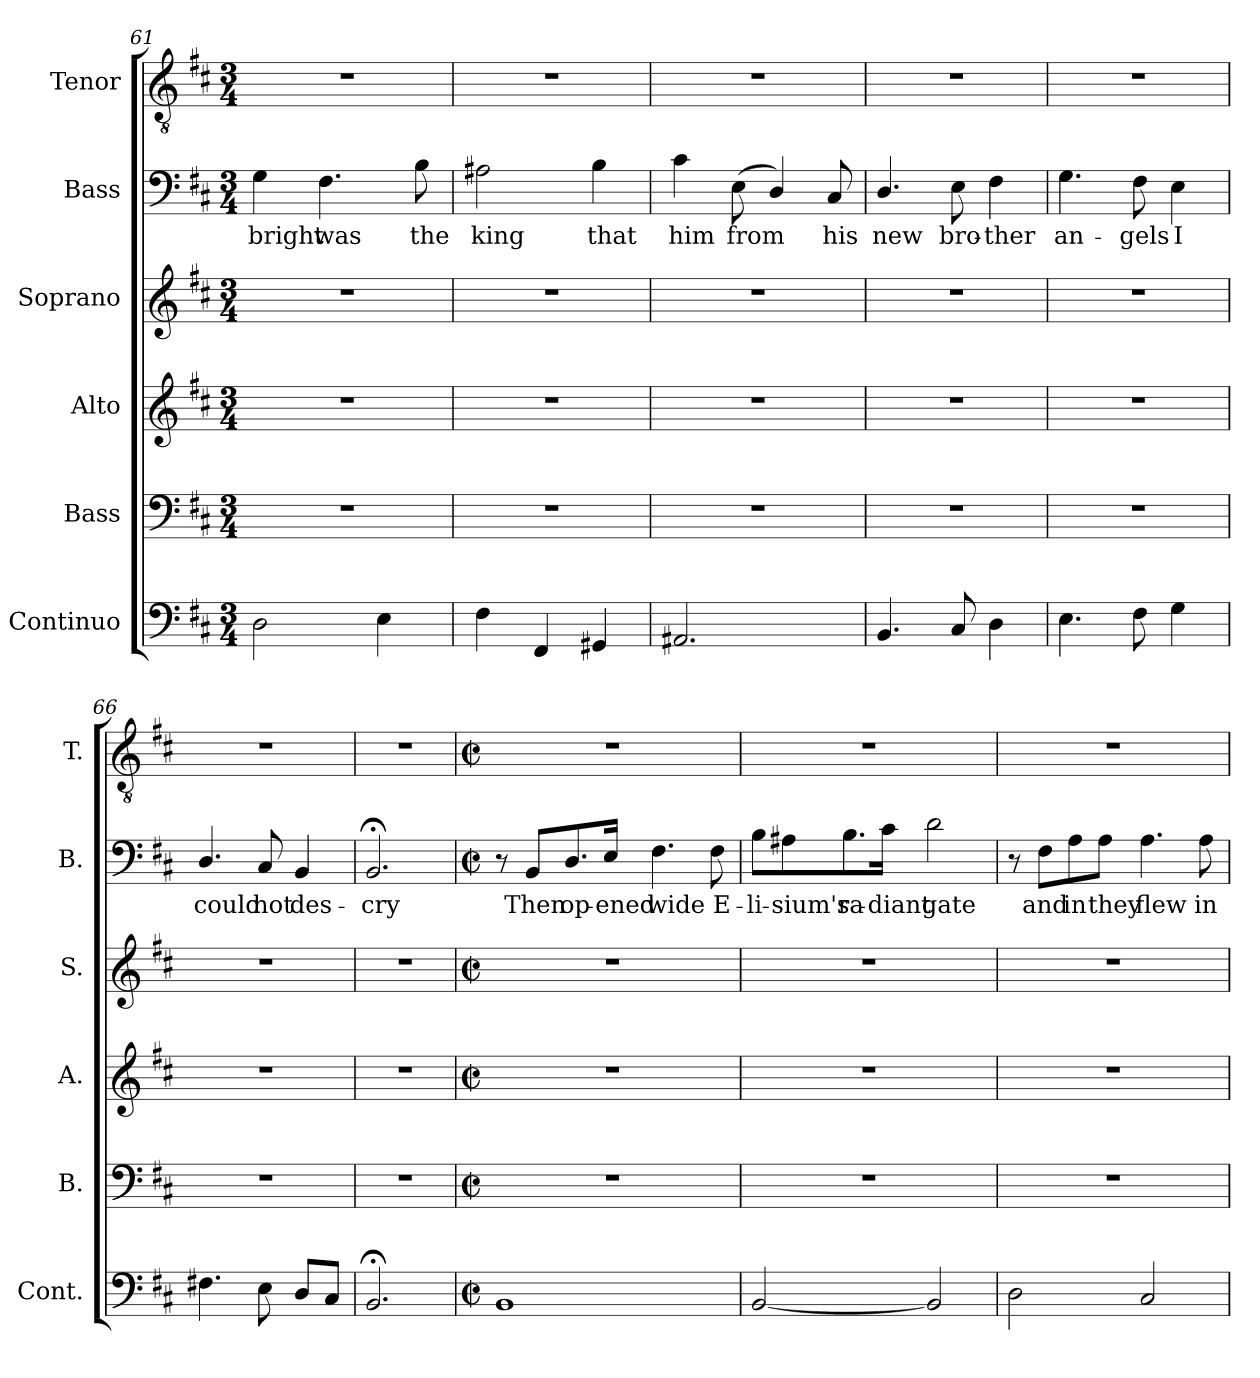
**kern	**kern	**kern	**kern	**kern	**text	**kern
*part6	*part5	*part4	*part3	*part2	*part2	*part1
*staff6	*staff5	*staff4	*staff3	*staff2	*staff2	*staff1
*I"Continuo	*I"Bass	*I"Alto	*I"Soprano	*I"Bass	*	*I"Tenor
*I'Cont.	*I'B.	*I'A.	*I'S.	*I'B.	*	*I'T.
!!LO:LB:g=z
*clefF4	*clefF4	*clefG2	*clefG2	*clefF4	*	*clefGv2
*	*	*	*	*	*	*ITrd7c12
*k[f#c#]	*k[f#c#]	*k[f#c#]	*k[f#c#]	*k[f#c#]	*	*k[f#c#]
*D:	*D:	*D:	*D:	*D:	*	*D:
*M3/4	*M3/4	*M3/4	*M3/4	*M3/4	*	*M3/4
=61	=61	=61	=61	=61	=61	=61
!	!LO:N:vis=1	!LO:N:vis=1	!LO:N:vis=1	!	!	!
!	!	!	!	!	!LO:LY:b:color=#000000	!LO:N:vis=1
2Di\	2.r	2.r	2.r	4Gi\	bright	2.r
!	!	!	!	!	!LO:LY:b:color=#000000	!
.	.	.	.	4.F#i\	was	.
4Ei\	.	.	.	.	.	.
!	!	!	!	!	!LO:LY:b:color=#000000	!
.	.	.	.	8Bi\	the	.
=62	=62	=62	=62	=62	=62	=62
!	!LO:N:vis=1	!LO:N:vis=1	!LO:N:vis=1	!	!	!
!	!	!	!	!	!LO:LY:b:color=#000000	!LO:N:vis=1
4F#i\	2.r	2.r	2.r	2A#Xi\	king	2.r
4FF#i/	.	.	.	.	.	.
!	!	!	!	!	!LO:LY:b:color=#000000	!
4GG#Xi/	.	.	.	4Bi\	that	.
=63	=63	=63	=63	=63	=63	=63
!	!LO:N:vis=1	!LO:N:vis=1	!LO:N:vis=1	!	!	!
!	!	!	!	!	!LO:LY:b:color=#000000	!LO:N:vis=1
2.AA#Xi/	2.r	2.r	2.r	4c#i\	him	2.r
!	!	!	!	!	!LO:LY:b:color=#000000	!
.	.	.	.	(8Ei\	from	.
.	.	.	.	4Di/)	.	.
!	!	!	!	!	!LO:LY:b:color=#000000	!
.	.	.	.	8C#i/	his	.
=64	=64	=64	=64	=64	=64	=64
!	!LO:N:vis=1	!LO:N:vis=1	!LO:N:vis=1	!	!	!
!	!	!	!	!	!LO:LY:b:color=#000000	!LO:N:vis=1
4.BBi/	2.r	2.r	2.r	4.Di/	new	2.r
!	!	!	!	!	!LO:LY:b:color=#000000	!
8C#i/	.	.	.	8Ei\	bro-	.
!	!	!	!	!	!LO:LY:b:color=#000000	!
4Di\	.	.	.	4F#i\	-ther	.
=65	=65	=65	=65	=65	=65	=65
!	!LO:N:vis=1	!LO:N:vis=1	!LO:N:vis=1	!	!	!
!	!	!	!	!	!LO:LY:b:color=#000000	!LO:N:vis=1
4.Ei\	2.r	2.r	2.r	4.Gi\	an-	2.r
!	!	!	!	!	!LO:LY:b:color=#000000	!
8F#i\	.	.	.	8F#i\	-gels	.
!	!	!	!	!	!LO:LY:b:color=#000000	!
4Gi\	.	.	.	4Ei\	I	.
=66	=66	=66	=66	=66	=66	=66
!	!LO:N:vis=1	!LO:N:vis=1	!LO:N:vis=1	!	!	!
!	!	!	!	!	!LO:LY:b:color=#000000	!LO:N:vis=1
4.F#Xi\	2.r	2.r	2.r	4.Di/	could	2.r
!	!	!	!	!	!LO:LY:b:color=#000000	!
8Ei\	.	.	.	8C#i/	not	.
!	!	!	!	!	!LO:LY:b:color=#000000	!
8Di/L	.	.	.	4BBi/	des-	.
8C#i/J	.	.	.	.	.	.
=67	=67	=67	=67	=67	=67	=67
!	!LO:N:vis=1	!LO:N:vis=1	!LO:N:vis=1	!	!	!
!	!	!	!	!	!LO:LY:b:color=#000000	!LO:N:vis=1
2.BB;i/	2.r	2.r	2.r	2.BB;i/	-cry	2.r
!!LO:LB:g=z
=68	=68	=68	=68	=68	=68	=68
*M2/2	*M2/2	*M2/2	*M2/2	*M2/2	*	*M2/2
*met(c|)	*met(c|)	*met(c|)	*met(c|)	*met(c|)	*	*met(c|)
1BBi	1r	1r	1r	8r	.	1r
!	!	!	!	!	!LO:LY:b:color=#000000	!
.	.	.	.	8BBi/L	Then	.
!	!	!	!	!	!LO:LY:b:color=#000000	!
.	.	.	.	8.Di/	op-	.
!	!	!	!	!	!LO:LY:b:color=#000000	!
.	.	.	.	16Ei/Jk	-ened	.
!	!	!	!	!	!LO:LY:b:color=#000000	!
.	.	.	.	4.F#i\	wide	.
!	!	!	!	!	!LO:LY:b:color=#000000	!
.	.	.	.	8F#i\	E-	.
=69	=69	=69	=69	=69	=69	=69
!	!	!	!	!	!LO:LY:b:color=#000000	!
[<2BBi/	1r	1r	1r	8Bi\L	-li-	1r
!	!	!	!	!	!LO:LY:b:color=#000000	!
.	.	.	.	8A#Xi\	-sium's	.
!	!	!	!	!	!LO:LY:b:color=#000000	!
.	.	.	.	8.Bi\	ra-	.
!	!	!	!	!	!LO:LY:b:color=#000000	!
.	.	.	.	16c#i\Jk	-diant	.
!	!	!	!	!	!LO:LY:b:color=#000000	!
2BBi/]	.	.	.	2di\	gate	.
=70	=70	=70	=70	=70	=70	=70
2Di\	1r	1r	1r	8r	.	1r
!	!	!	!	!	!LO:LY:b:color=#000000	!
.	.	.	.	8F#i\L	and	.
!	!	!	!	!	!LO:LY:b:color=#000000	!
.	.	.	.	8Ai\	in	.
!	!	!	!	!	!LO:LY:b:color=#000000	!
.	.	.	.	8Ai\J	they	.
!	!	!	!	!	!LO:LY:b:color=#000000	!
2C#i/	.	.	.	4.Ai\	flew	.
!	!	!	!	!	!LO:LY:b:color=#000000	!
.	.	.	.	8Ai\	in	.
=	=	=	=	=	=	=
*-	*-	*-	*-	*-	*-	*-
